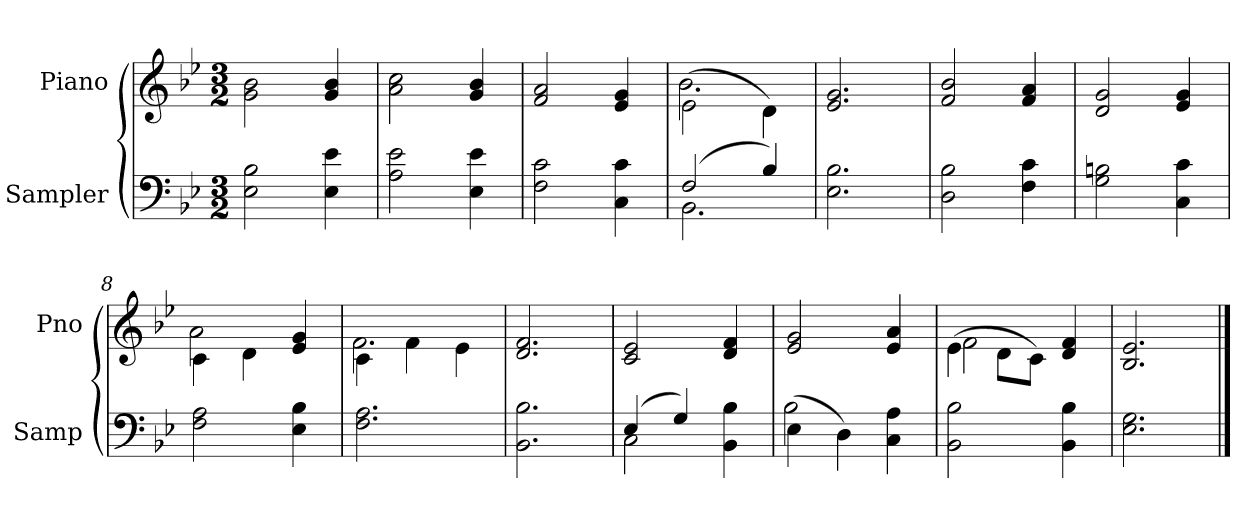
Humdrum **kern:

**kern	**kern
*part2	*part1
*staff2	*staff1
*I"Sampler	*I"Piano
*I'Samp	*I'Pno
*clefF4	*clefG2
*k[b-e-]	*k[b-e-]
*B-:	*B-:
*M3/2	*M3/2
=1	=1
2E- 2B-	2g\ 2b-\
4E- 4e-	4g 4b-
=2	=2
2A 2e-	2a 2cc
4E- 4e-	4g 4b-
=3	=3
2F 2c	2f 2a
4C 4c	4e- 4g
=4	=4
*^	*^
(2F/	2.BB-	(2e-\	2.b-
4B-/)	.	4d\)	.
*v	*v	*	*
*	*v	*v
=5	=5
2.E- 2.B-	2.e- 2.g
=6	=6
2D 2B-	2f 2b-
4F 4c	4f 4a
=7	=7
2G 2Bn	2d 2g
4C 4c	4e- 4g
=8	=8
*	*^
2F 2A	4c\	2a
.	4d\	.
4E- 4B-	4e- 4g	4ryy
=9	=9	=9
2.F 2.A	4c\	2.f
.	4f\	.
.	4e-\	.
*	*v	*v
=10	=10
2.BB- 2.B-	2.d 2.f
=11	=11
*^	*
(4E-/	2C	2c 2e-
4G/)	.	.
4BB- 4B-	4ryy	4d 4f
=12	=12	=12
(4E-\	2B-	2e- 2g
4D\)	.	.
4C 4A	4ryy	4e- 4a
*v	*v	*
=13	=13
*	*^
2BB- 2B-	(4e-\	2f
.	8d\L	.
.	8c\J)	.
4BB- 4B-	4d 4f	4ryy
*	*v	*v
=14	=14
2.E- 2.G	2.B- 2.e-
==	==
*-	*-
